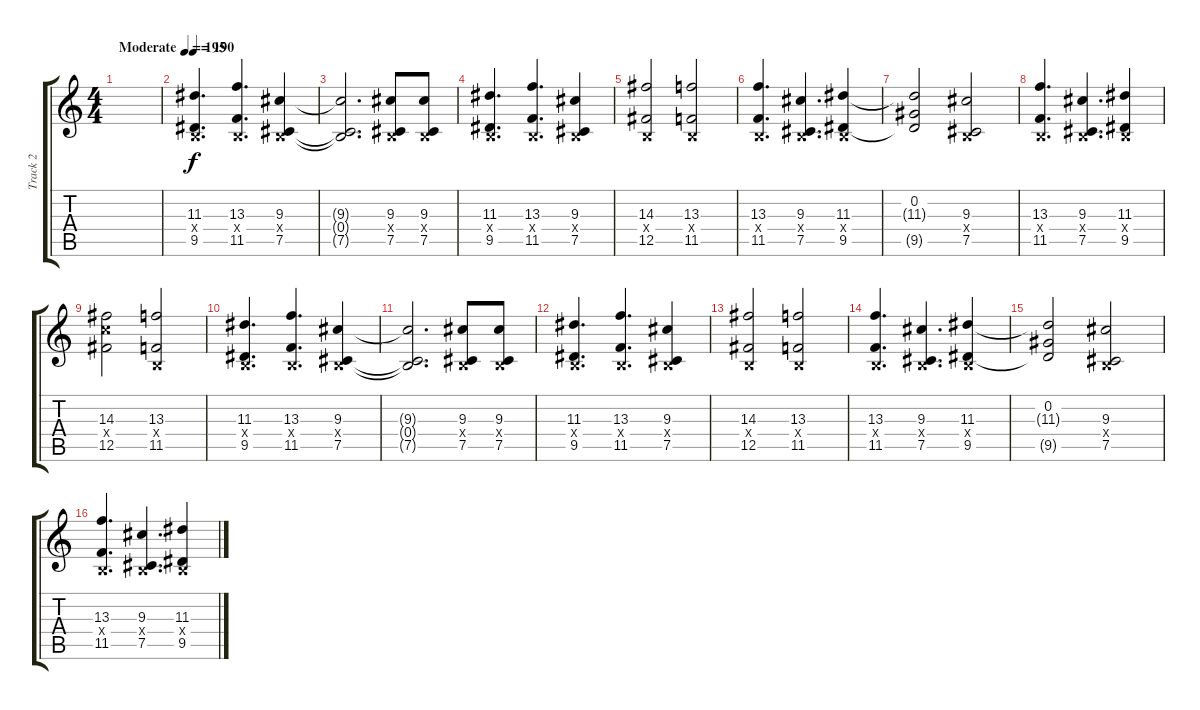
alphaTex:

\track ("Track 2" "Track 2") {instrument distortionguitar}
\staff {score tabs}
\tuning (Db4 Ab3 E3 B2 Gb2 B1) {hide}
\ts (4 4)
\tempo (195 "Moderate")
\clef g2
\ks c
|
\tempo 190
(11.3 0.4{x} 9.5).4{d} (13.3 0.4{x} 11.5).4{d} (9.3 0.4{x} 7.5).4 |
(9.3{t} 0.4{t} 7.5{t}).2{d} (9.3 0.4{x} 7.5).8 (9.3 0.4{x} 7.5).8 |
(11.3 0.4{x} 9.5).4{d} (13.3 0.4{x} 11.5).4{d} (9.3 0.4{x} 7.5).4 |
(14.3 0.4{x} 12.5).2 (13.3 0.4{x} 11.5).2 |
(13.3 0.4{x} 11.5).4{d} (9.3 0.4{x} 7.5).4{d} (11.3 0.4{x} 9.5).4 |
(0.2 11.3{t} 9.5{t}).2 (9.3 0.4{x} 7.5).2 |
(13.3 0.4{x} 11.5).4{d} (9.3 0.4{x} 7.5).4{d} (11.3 0.4{x} 9.5).4 |
(14.3 13.4{x} 12.5).2 (13.3 0.4{x} 11.5).2 |
(11.3 0.4{x} 9.5).4{d} (13.3 0.4{x} 11.5).4{d} (9.3 0.4{x} 7.5).4 |
(9.3{t} 0.4{t} 7.5{t}).2{d} (9.3 0.4{x} 7.5).8 (9.3 0.4{x} 7.5).8 |
(11.3 0.4{x} 9.5).4{d} (13.3 0.4{x} 11.5).4{d} (9.3 0.4{x} 7.5).4 |
(14.3 0.4{x} 12.5).2 (13.3 0.4{x} 11.5).2 |
(13.3 0.4{x} 11.5).4{d} (9.3 0.4{x} 7.5).4{d} (11.3 0.4{x} 9.5).4 |
(0.2 11.3{t} 9.5{t}).2 (9.3 0.4{x} 7.5).2 |
(13.3 0.4{x} 11.5).4{d} (9.3 0.4{x} 7.5).4{d} (11.3 0.4{x} 9.5).4
